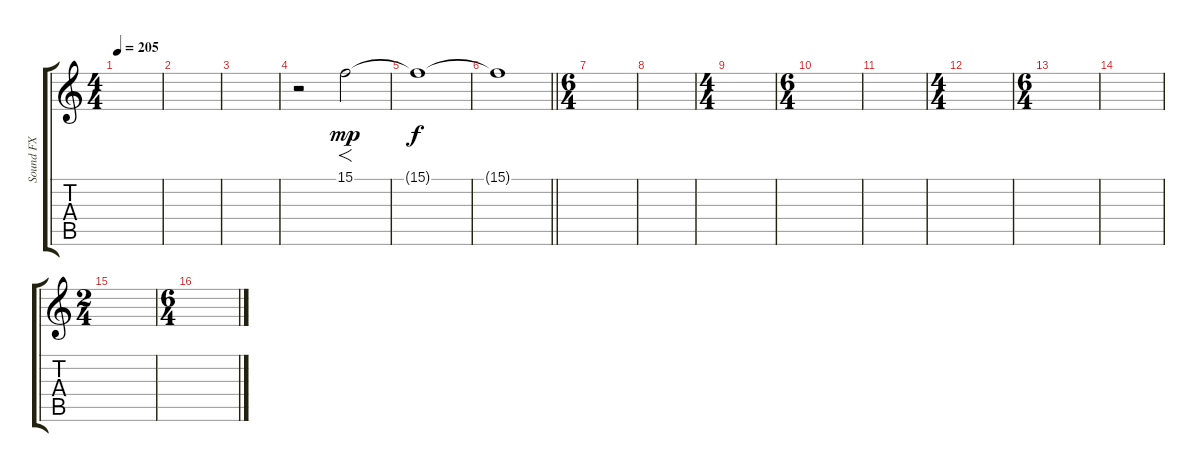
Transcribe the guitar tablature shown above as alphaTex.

\track ("Sound FX" "Sound FX") {instrument choiraahs}
\staff {score tabs}
\tuning (D4 A3 F3 C3 G2 C2) {hide}
\ts (4 4)
\tempo 205
\clef g2
\ks c
|
|
|
r.2 15.1.2{f dy mp} |
15.1{t}.1{dy f} |
\barLineRight lightlight
15.1{t}.1 |
\ts (6 4)
|
|
\ts (4 4)
|
\ts (6 4)
|
|
\ts (4 4)
|
\ts (6 4)
|
|
\ts (2 4)
|
\ts (6 4)
